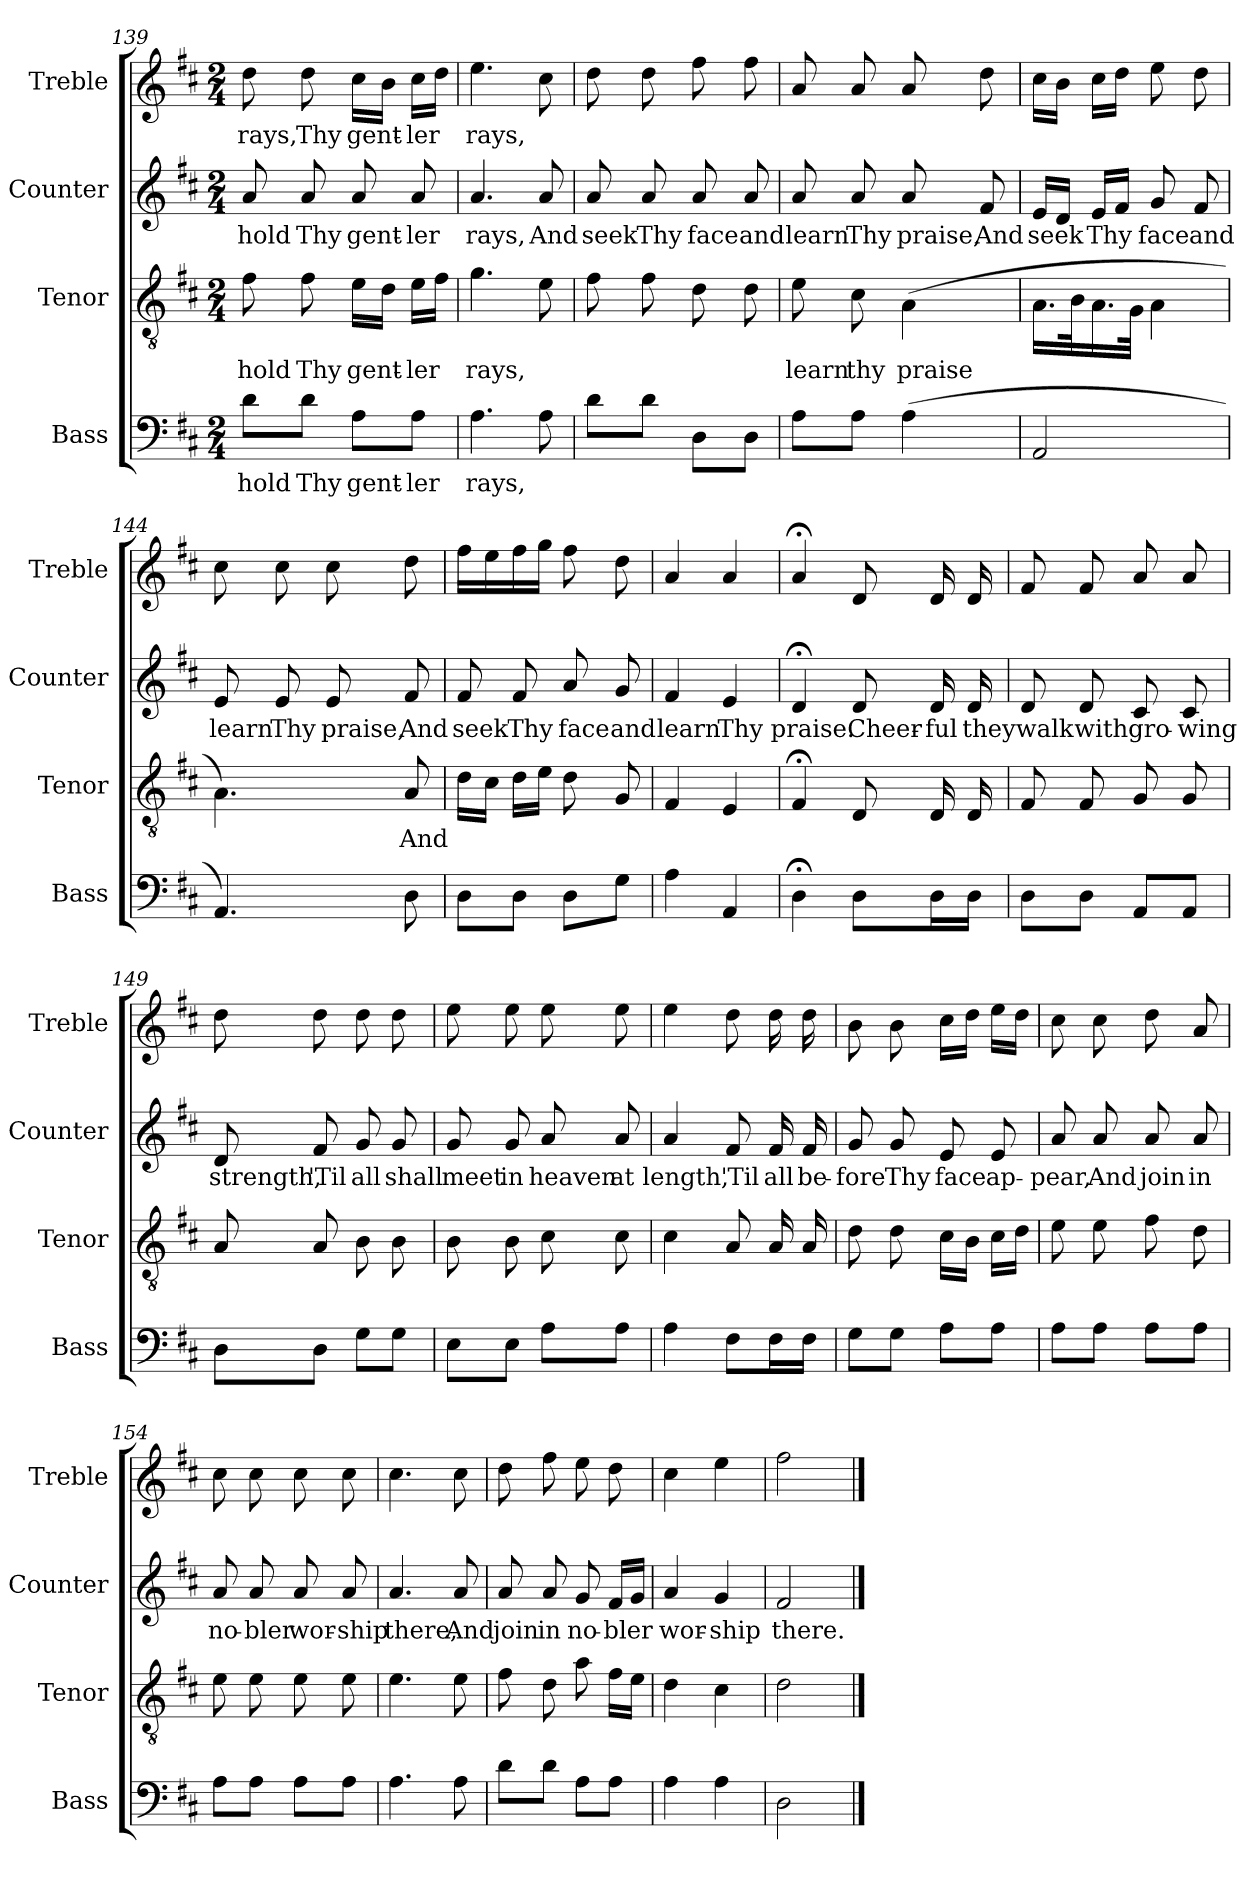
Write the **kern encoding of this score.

**kern	**text	**kern	**text	**kern	**text	**kern	**text
*part4	*part4	*part3	*part3	*part2	*part2	*part1	*part1
*staff4	*staff4	*staff3	*staff3	*staff2	*staff2	*staff1	*staff1
*I"Bass	*	*I"Tenor	*	*I"Counter	*	*I"Treble	*
*I'Bass	*	*I'Tenor	*	*I'Counter	*	*I'Treble	*
*clefF4	*	*clefGv2	*	*clefG2	*	*clefG2	*
*k[f#c#]	*	*k[f#c#]	*	*k[f#c#]	*	*k[f#c#]	*
*M2/4	*	*M2/4	*	*M2/4	*	*M2/4	*
=139	=139	=139	=139	=139	=139	=139	=139
8d\L	-hold	8f#\	-hold	8a/	-hold	8dd\	rays,
8d\J	Thy	8f#\	Thy	8a/	Thy	8dd\	Thy
8A\L	gent-	16e\LL	gent-	8a/	gent-	16cc#\LL	gent-
.	.	16d\JJ	.	.	.	16b\JJ	.
8A\J	-ler	16e\LL	-ler	8a/	-ler	16cc#\LL	-ler
.	.	16f#\JJ	.	.	.	16dd\JJ	.
=140	=140	=140	=140	=140	=140	=140	=140
4.A\	rays,	4.g\	rays,	4.a/	rays,	4.ee\	rays,
8A\	.	8e\	.	8a/	And	8cc#\	.
!!LO:LB:g=z
=141	=141	=141	=141	=141	=141	=141	=141
8d\L	.	8f#\	.	8a/	seek	8dd\	.
8d\J	.	8f#\	.	8a/	Thy	8dd\	.
8D\L	.	8d\	.	8a/	face	8ff#\	.
8D\J	.	8d\	.	8a/	and	8ff#\	.
=142	=142	=142	=142	=142	=142	=142	=142
8A\L	.	8e\	learn	8a/	learn	8a/	.
8A\J	.	8c#\	thy	8a/	Thy	8a/	.
(4A\	.	(4A\	praise	8a/	praise,	8a/	.
.	.	.	.	8f#/	And	8dd\	.
=143	=143	=143	=143	=143	=143	=143	=143
2AA/	.	16.A\LL	.	16e/LL	seek	16cc#\LL	.
.	.	.	.	16d/JJ	.	16b\JJ	.
.	.	32B\K	.	.	.	.	.
.	.	16.A\	.	16e/LL	Thy	16cc#\LL	.
.	.	.	.	16f#/JJ	.	16dd\JJ	.
.	.	32G\JJk	.	.	.	.	.
.	.	4A\	.	8g/	face	8ee\	.
.	.	.	.	8f#/	and	8dd\	.
=144	=144	=144	=144	=144	=144	=144	=144
4.AA/)	.	4.A\)	.	8e/	learn	8cc#\	.
.	.	.	.	8e/	Thy	8cc#\	.
.	.	.	.	8e/	praise,	8cc#\	.
8D\	.	8A/	And	8f#/	And	8dd\	.
!!LO:PB:g=z
=145	=145	=145	=145	=145	=145	=145	=145
8D\L	.	16d\LL	.	8f#/	seek	16ff#\LL	.
.	.	16c#\JJ	.	.	.	16ee\	.
8D\J	.	16d\LL	.	8f#/	Thy	16ff#\	.
.	.	16e\JJ	.	.	.	16gg\JJ	.
8D\L	.	8d\	.	8a/	face	8ff#\	.
8G\J	.	8G/	.	8g/	and	8dd\	.
=146	=146	=146	=146	=146	=146	=146	=146
4A\	.	4F#/	.	4f#/	learn	4a/	.
4AA/	.	4E/	.	4e/	Thy	4a/	.
=147	=147	=147	=147	=147	=147	=147	=147
4D;<\	.	4F#;</	.	4d;</	praise.	4a;</	.
8D\L	.	8D/	.	8d/	Cheer-	8d/	.
16D\L	.	16D/	.	16d/	-ful	16d/	.
16D\JJ	.	16D/	.	16d/	they	16d/	.
=148	=148	=148	=148	=148	=148	=148	=148
8D\L	.	8F#/	.	8d/	walk	8f#/	.
8D\J	.	8F#/	.	8d/	with	8f#/	.
8AA/L	.	8G/	.	8c#/	gro-	8a/	.
8AA/J	.	8G/	.	8c#/	-wing	8a/	.
=149	=149	=149	=149	=149	=149	=149	=149
8D\L	.	8A/	.	8d/	strength,	8dd\	.
8D\J	.	8A/	.	8f#/	'Til	8dd\	.
8G\L	.	8B\	.	8g/	all	8dd\	.
8G\J	.	8B\	.	8g/	shall	8dd\	.
!!LO:LB:g=z
=150	=150	=150	=150	=150	=150	=150	=150
8E\L	.	8B\	.	8g/	meet	8ee\	.
8E\J	.	8B\	.	8g/	in	8ee\	.
8A\L	.	8c#\	.	8a/	heaven	8ee\	.
8A\J	.	8c#\	.	8a/	at	8ee\	.
=151	=151	=151	=151	=151	=151	=151	=151
4A\	.	4c#\	.	4a/	length,	4ee\	.
8F#\L	.	8A/	.	8f#/	'Til	8dd\	.
16F#\L	.	16A/	.	16f#/	all	16dd\	.
16F#\JJ	.	16A/	.	16f#/	be-	16dd\	.
=152	=152	=152	=152	=152	=152	=152	=152
8G\L	.	8d\	.	8g/	-fore	8b\	.
8G\J	.	8d\	.	8g/	Thy	8b\	.
8A\L	.	16c#\LL	.	8e/	face	16cc#\LL	.
.	.	16B\JJ	.	.	.	16dd\JJ	.
8A\J	.	16c#\LL	.	8e/	ap-	16ee\LL	.
.	.	16d\JJ	.	.	.	16dd\JJ	.
=153	=153	=153	=153	=153	=153	=153	=153
8A\L	.	8e\	.	8a/	-pear,	8cc#\	.
8A\J	.	8e\	.	8a/	And	8cc#\	.
8A\L	.	8f#\	.	8a/	join	8dd\	.
8A\J	.	8d\	.	8a/	in	8a/	.
!!LO:LB:g=z
=154	=154	=154	=154	=154	=154	=154	=154
8A\L	.	8e\	.	8a/	no-	8cc#\	.
8A\J	.	8e\	.	8a/	-bler	8cc#\	.
8A\L	.	8e\	.	8a/	wor-	8cc#\	.
8A\J	.	8e\	.	8a/	-ship	8cc#\	.
=155	=155	=155	=155	=155	=155	=155	=155
4.A\	.	4.e\	.	4.a/	there,	4.cc#\	.
8A\	.	8e\	.	8a/	And	8cc#\	.
=156	=156	=156	=156	=156	=156	=156	=156
8d\L	.	8f#\	.	8a/	join	8dd\	.
8d\J	.	8d\	.	8a/	in	8ff#\	.
8A\L	.	8a\	.	8g/	no-	8ee\	.
8A\J	.	16f#\LL	.	16f#/LL	-bler	8dd\	.
.	.	16e\JJ	.	16g/JJ	.	.	.
=157	=157	=157	=157	=157	=157	=157	=157
4A\	.	4d\	.	4a/	wor-	4cc#\	.
4A\	.	4c#\	.	4g/	-ship	4ee\	.
=158	=158	=158	=158	=158	=158	=158	=158
2D\	.	2d\	.	2f#/	there.	2ff#\	.
==	==	==	==	==	==	==	==
*-	*-	*-	*-	*-	*-	*-	*-
